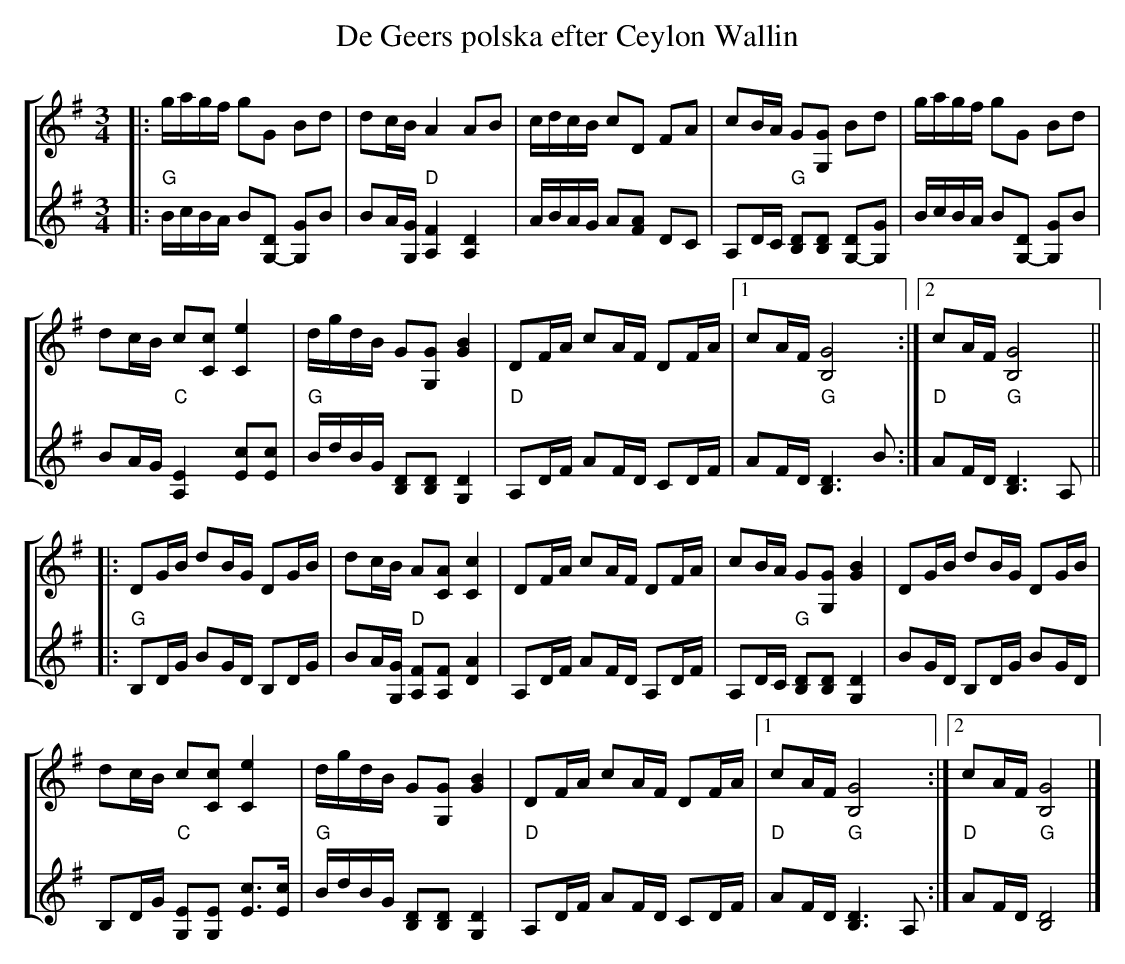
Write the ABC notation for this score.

X:1
T:De Geers polska efter Ceylon Wallin
%%score [ 1 | 2 ]
L:1/4
M:3/4
K:G
V:1
|: g/4a/4g/4f/4 g/G/ B/d/ | d/c/4B/4 A A/B/ | c/4d/4c/4B/4 c/D/ F/A/ | c/B/4A/4 G/[G,G]/ B/d/ |  g/4a/4g/4f/4 g/G/ B/d/ |
d/c/4B/4 c/[Cc]/ [Ce] | d/4g/4d/4B/4 G/[G,G]/ [GB] | D/F/4A/4 c/A/4F/4 D/F/4A/4 |1  c/A/4F/4 [B,G]2 :|2 c/A/4F/4 [B,G]2 ||
|:D/G/4B/4 d/B/4G/4 D/G/4B/4 | d/c/4B/4 A/[CA]/ [Cc] |  D/F/4A/4 c/A/4F/4 D/F/4A/4 | c/B/4A/4 G/[G,G]/ [GB] | D/G/4B/4 d/B/4G/4 D/G/4B/4 |
d/c/4B/4 c/[Cc]/ [Ce] |  d/4g/4d/4B/4 G/[G,G]/ [GB] | D/F/4A/4 c/A/4F/4 D/F/4A/4 |1 c/A/4F/4 [B,G]2 :|2 c/A/4F/4 [B,G]2 |]
V:2
|: "G" B/4c/4B/4A/4 B/[G,-D]/ [G,G]/B/ | B/A/4[G,G]/4 "D" [A,F] [A,D] | A/4B/4A/4G/4 A/[FA]/ D/C/ | A,/D/4C/4 "G" [B,D]/[B,D]/ [G,-D]/[G,G]/ |  B/4c/4B/4A/4 B/[G,-D]/ [G,G]/B/ |
B/A/4G/4 "C" [A,E] [Ec]/[Ec]/ | "G" B/4d/4B/4G/4 [B,D]/[B,D]/ [G,D] | "D" A,/D/4F/4 A/F/4D/4 C/D/4F/4 |1  A/F/4D/4 "G" [B,D]3/2 B/ :|2 "D" A/F/4D/4 "G" [B,D]3/2 A,/ ||
|:"G" B,/D/4G/4 B/G/4D/4 B,/D/4G/4 | B/A/4[G,G]/4 "D" [A,F]/[A,F]/ [DA] |  A,/D/4F/4 A/F/4D/4 A,/D/4F/4 | A,/D/4C/4 "G" [B,D]/[B,D]/ [G,D] | B/G/4D/4 B,/D/4G/4 B/G/4D/4 |
B,/D/4G/4 "C" [G,E]/[G,E]/ [Ec]/>[Ec]/ |  "G" B/4d/4B/4G/4 [B,D]/[B,D]/ [G,D] | "D" A,/D/4F/4 A/F/4D/4 C/D/4F/4 |1 "D" A/F/4D/4 "G" [B,D]3/2 A,/ :|2 "D" A/F/4D/4 "G" [B,D]2 |]
